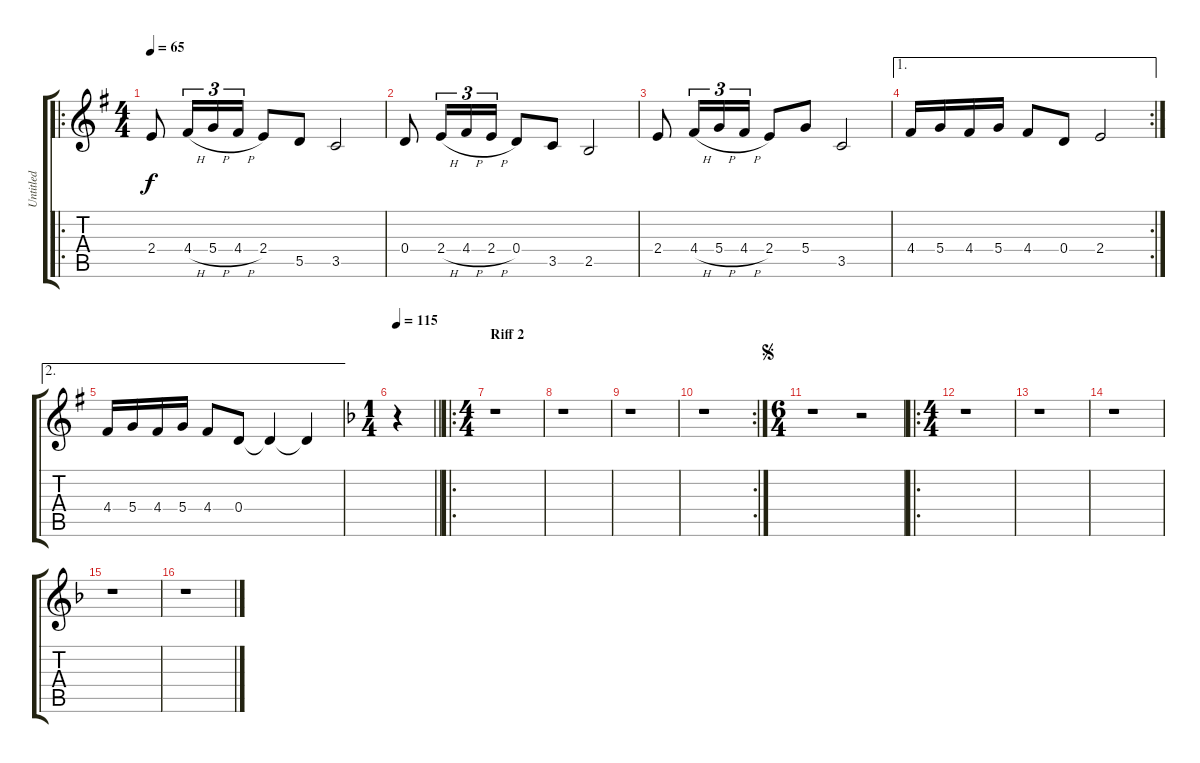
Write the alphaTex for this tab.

\track ("Untitled" "Untitled") {instrument acousticguitarnylon}
\staff {score tabs}
\tuning (E4 B3 G3 D3 A2 E2) {hide}
\ro
\ts (4 4)
\tempo 65
\clef g2
\ks g
2.4.8{dy f instrument acousticguitarnylon} 4.4{h}.16{tu (3 2)} 5.4{h}.16{tu (3 2)} 4.4{h}.16{tu (3 2)} 2.4.8 5.5.8 3.5.2 |
0.4.8 2.4{h}.16{tu (3 2)} 4.4{h}.16{tu (3 2)} 2.4{h}.16{tu (3 2)} 0.4.8 3.5.8 2.5.2 |
2.4.8 4.4{h}.16{tu (3 2)} 5.4{h}.16{tu (3 2)} 4.4{h}.16{tu (3 2)} 2.4.8 5.4.8 3.5.2 |
\ae 1
\rc 2
4.4.16 5.4.16 4.4.16 5.4.16 4.4.8 0.4.8 2.4.2 |
\ae 2
4.4.16 5.4.16 4.4.16 5.4.16 4.4.8 0.4.8 0.4{t}.4 0.4{t}.4 |
\ts (1 4)
\tempo 115
\barLineRight lightlight
\ks f
r.4 |
\ro
\ts (4 4)
\section ("" "Riff 2")
r.1 |
r.1 |
r.1 |
\rc 2
r.1 |
\ts (6 4)
\jump segno
r.1 r.2 |
\ro
\ts (4 4)
r.1 |
r.1 |
r.1 |
r.1 |
r.1
